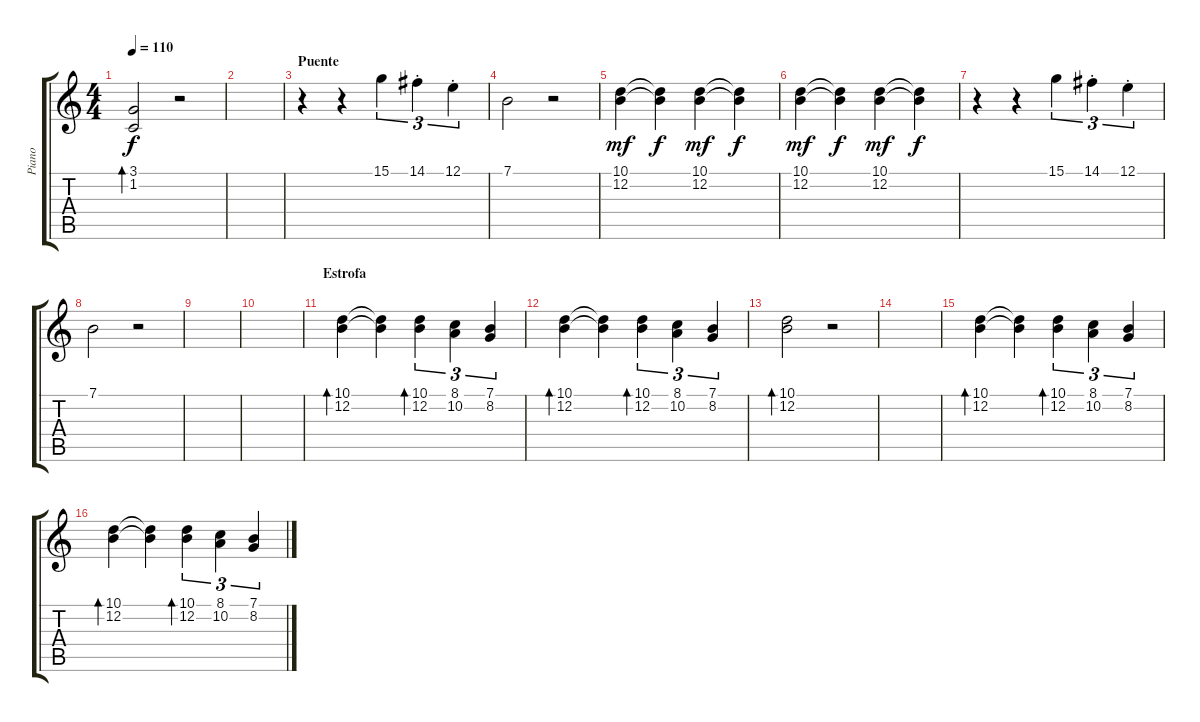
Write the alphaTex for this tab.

\track ("Piano" "Piano") {instrument acousticgrandpiano}
\staff {score tabs}
\tuning (E4 B3 G3 D3 A2 E2) {hide}
\ts (4 4)
\tempo 110
\clef g2
\ks c
(3.1 1.2).2{bd 120 dy f} r.2 |
|
\section ("" "Puente")
r.4 r.4 15.1.4{tu (3 2)} 14.1{st}.4{tu (3 2)} 12.1{st}.4{tu (3 2)} |
7.1.2 r.2 |
(10.1 12.2).4{dy mf} (10.1{t} 12.2{t}).4{dy f} (10.1 12.2).4{dy mf} (10.1{t} 12.2{t}).4{dy f} |
(10.1 12.2).4{dy mf} (10.1{t} 12.2{t}).4{dy f} (10.1 12.2).4{dy mf} (10.1{t} 12.2{t}).4{dy f} |
r.4 r.4 15.1.4{tu (3 2)} 14.1{st}.4{tu (3 2)} 12.1{st}.4{tu (3 2)} |
7.1.2 r.2 |
|
|
\section ("" "Estrofa")
(10.1 12.2).4{bd 480 volume 10} (10.1{t} 12.2{t}).4 (10.1 12.2).4{tu (3 2) bd 480} (8.1 10.2).4{tu (3 2)} (7.1 8.2).4{tu (3 2)} |
(10.1 12.2).4{bd 480} (10.1{t} 12.2{t}).4 (10.1 12.2).4{tu (3 2) bd 480} (8.1 10.2).4{tu (3 2)} (7.1 8.2).4{tu (3 2)} |
(10.1 12.2).2{bd 120} r.2 |
|
(10.1 12.2).4{bd 480 volume 7} (10.1{t} 12.2{t}).4 (10.1 12.2).4{tu (3 2) bd 480} (8.1 10.2).4{tu (3 2)} (7.1 8.2).4{tu (3 2)} |
(10.1 12.2).4{bd 480} (10.1{t} 12.2{t}).4 (10.1 12.2).4{tu (3 2) bd 480} (8.1 10.2).4{tu (3 2)} (7.1 8.2).4{tu (3 2)}
